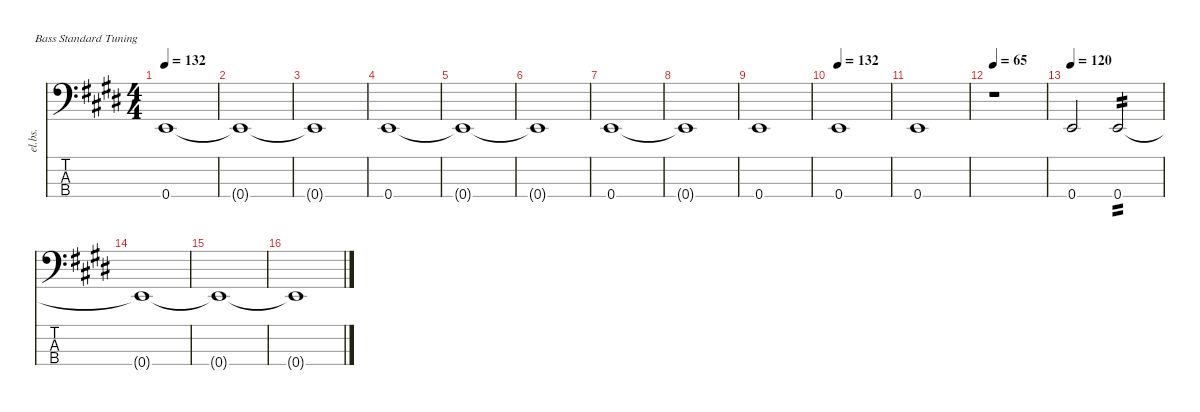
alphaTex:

\defaultSystemsLayout 4
\hideDynamics
\bracketExtendMode nobrackets
\track ("E.Bass" "el.bs.") {instrument electricbassfinger}
\staff {score tabs}
\tuning (G2 D2 A1 E1)
\ts (4 4)
\tempo 132
\clef f4
\ks e
0.4{t acc forcenatural}.1{dy mf} |
0.4{t acc forcenatural}.1 |
0.4{t acc forcenatural}.1 |
0.4{acc forcenatural}.1 |
0.4{t acc forcenatural}.1 |
0.4{t acc forcenatural}.1 |
0.4{acc forcenatural}.1 |
0.4{t acc forcenatural}.1 |
0.4{acc forcenatural}.1 |
\tempo 132
0.4{acc forcenatural}.1 |
0.4{acc forcenatural}.1 |
\tempo 65
r.1 |
\tempo 120
0.4{acc forcenatural}.2 0.4{acc forcenatural}.2{tp 2} |
0.4{t acc forcenatural}.1 |
0.4{t acc forcenatural}.1 |
0.4{t acc forcenatural}.1
